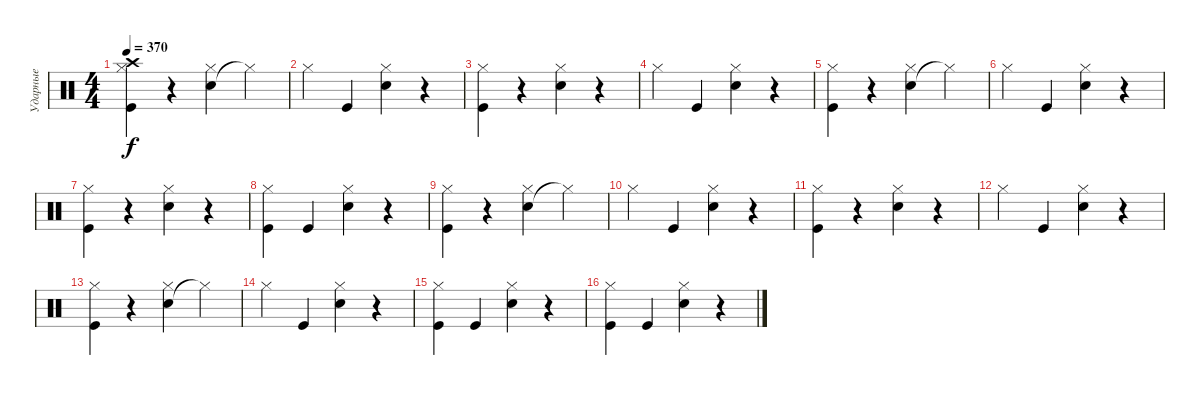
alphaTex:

\track ("Ударные" "Ударные") {instrument percussion}
\staff {score}
\articulation defaults
\ts (4 4)
\tempo 370
\clef neutral
\ks c
("Kick (hit)" "Crash high (hit)" "Hi-Hat (closed)").4{dy f} r.4 ("Electric Snare (hit)" "Hi-Hat (closed)").4 "Hi-Hat (closed)"{t}.4 |
"Hi-Hat (closed)".4 "Kick (hit)".4 ("Electric Snare (hit)" "Hi-Hat (closed)").4 r.4 |
("Kick (hit)" "Hi-Hat (closed)").4 r.4 ("Electric Snare (hit)" "Hi-Hat (closed)").4 r.4 |
"Hi-Hat (closed)".4 "Kick (hit)".4 ("Electric Snare (hit)" "Hi-Hat (closed)").4 r.4 |
("Kick (hit)" "Hi-Hat (closed)").4 r.4 ("Electric Snare (hit)" "Hi-Hat (closed)").4 "Hi-Hat (closed)"{t}.4 |
"Hi-Hat (closed)".4 "Kick (hit)".4 ("Electric Snare (hit)" "Hi-Hat (closed)").4 r.4 |
("Kick (hit)" "Hi-Hat (closed)").4 r.4 ("Electric Snare (hit)" "Hi-Hat (closed)").4 r.4 |
("Kick (hit)" "Hi-Hat (closed)").4 "Kick (hit)".4 ("Electric Snare (hit)" "Hi-Hat (closed)").4 r.4 |
("Kick (hit)" "Hi-Hat (closed)").4 r.4 ("Electric Snare (hit)" "Hi-Hat (closed)").4 "Hi-Hat (closed)"{t}.4 |
"Hi-Hat (closed)".4 "Kick (hit)".4 ("Electric Snare (hit)" "Hi-Hat (closed)").4 r.4 |
("Kick (hit)" "Hi-Hat (closed)").4 r.4 ("Electric Snare (hit)" "Hi-Hat (closed)").4 r.4 |
"Hi-Hat (closed)".4 "Kick (hit)".4 ("Electric Snare (hit)" "Hi-Hat (closed)").4 r.4 |
("Kick (hit)" "Hi-Hat (closed)").4 r.4 ("Electric Snare (hit)" "Hi-Hat (closed)").4 "Hi-Hat (closed)"{t}.4 |
"Hi-Hat (closed)".4 "Kick (hit)".4 ("Electric Snare (hit)" "Hi-Hat (closed)").4 r.4 |
("Kick (hit)" "Hi-Hat (closed)").4 "Kick (hit)".4 ("Electric Snare (hit)" "Hi-Hat (closed)").4 r.4 |
("Kick (hit)" "Hi-Hat (closed)").4 "Kick (hit)".4 ("Electric Snare (hit)" "Hi-Hat (closed)").4 r.4
